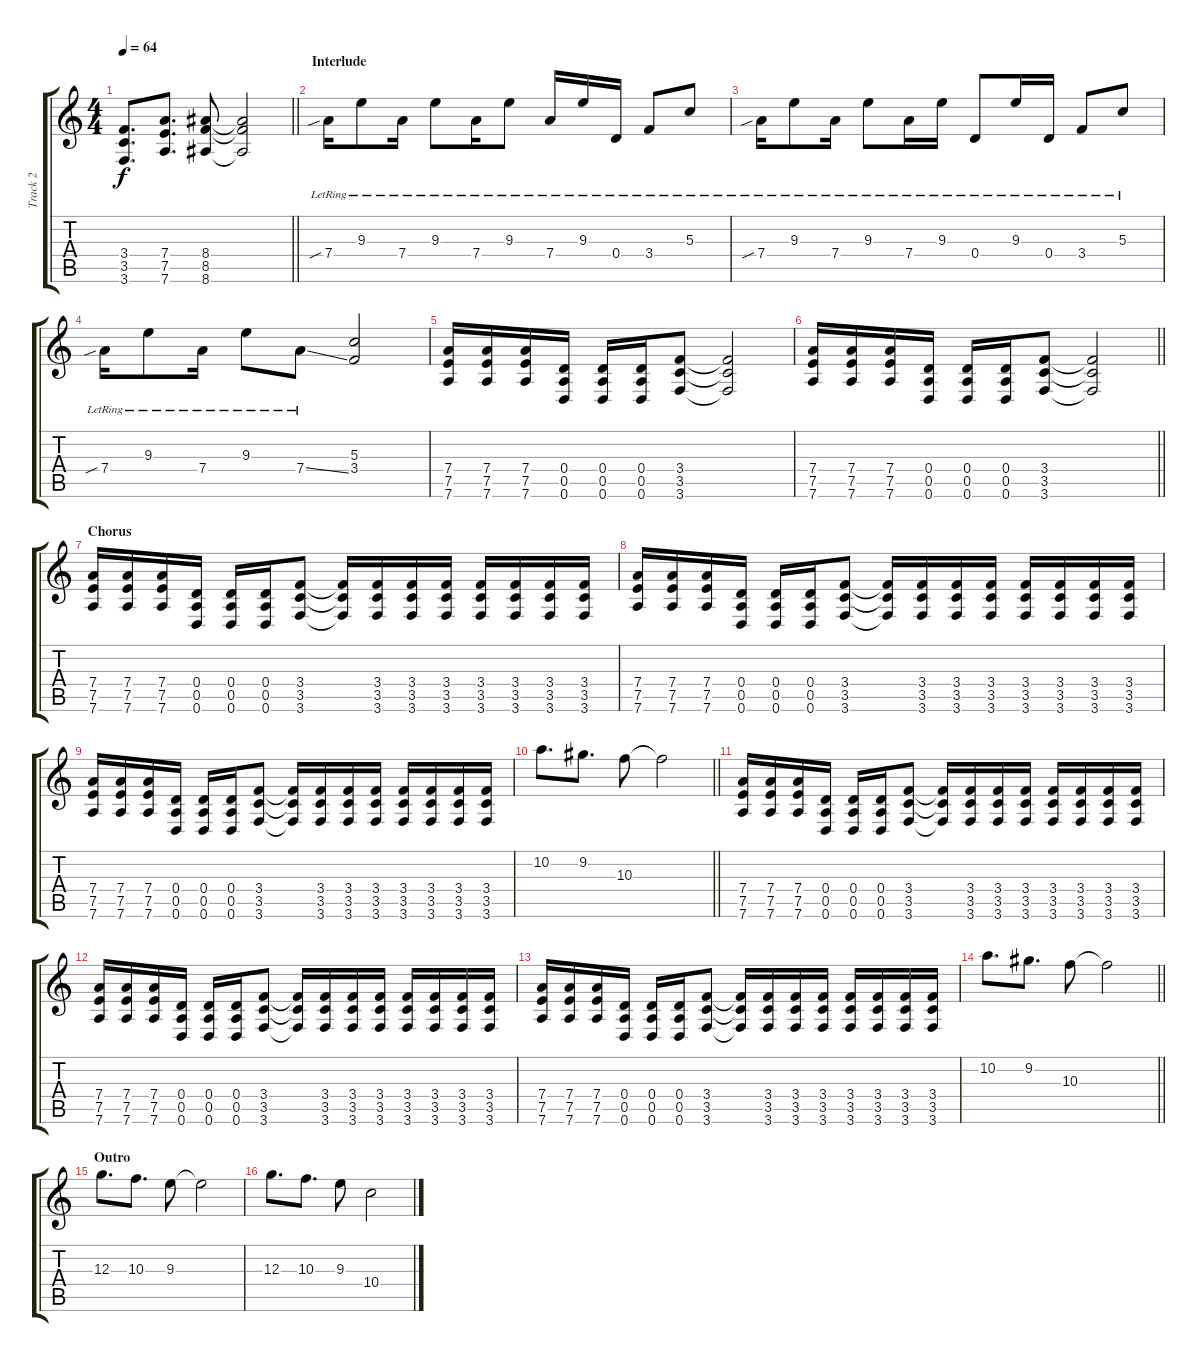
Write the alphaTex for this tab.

\track ("Track 2" "Track 2") {instrument electricguitarclean}
\staff {score tabs}
\tuning (E4 B3 G3 D3 A2 D2) {hide}
\ts (4 4)
\tempo 64
\clef g2
\barLineRight lightlight
\ks c
(3.4 3.5 3.6).8{d dy f} (7.4 7.5 7.6).8{d} (8.4 8.5 8.6).8 (8.4{t} 8.5{t} 8.6{t}).2 |
\section ("" "Interlude")
7.4{sib lr}.16{instrument electricguitarclean} 9.3{lr}.8 7.4{lr}.16 9.3{lr}.8 7.4{lr}.16 9.3{lr}.8 7.4{lr}.16 9.3{lr}.16 0.4{lr}.16 3.4{lr}.8 5.3{lr}.8 |
7.4{sib lr}.16 9.3{lr}.8 7.4{lr}.16 9.3{lr}.8 7.4{lr}.16 9.3{lr}.16 0.4{lr}.8 9.3{lr}.16 0.4{lr}.16 3.4{lr}.8 5.3{lr}.8 |
7.4{sib lr}.16 9.3{lr}.8 7.4{lr}.16 9.3{lr}.8 7.4{ss lr}.8 (5.3 3.4).2 |
(7.4 7.5 7.6).16{instrument distortionguitar} (7.4 7.5 7.6).16 (7.4 7.5 7.6).16 (0.4 0.5 0.6).16 (0.4 0.5 0.6).16 (0.4 0.5 0.6).16 (3.4 3.5 3.6).8 (3.4{t} 3.5{t} 3.6{t}).2 |
\barLineRight lightlight
(7.4 7.5 7.6).16 (7.4 7.5 7.6).16 (7.4 7.5 7.6).16 (0.4 0.5 0.6).16 (0.4 0.5 0.6).16 (0.4 0.5 0.6).16 (3.4 3.5 3.6).8 (3.4{t} 3.5{t} 3.6{t}).2 |
\section ("" "Chorus")
(7.4 7.5 7.6).16{instrument distortionguitar} (7.4 7.5 7.6).16 (7.4 7.5 7.6).16 (0.4 0.5 0.6).16 (0.4 0.5 0.6).16 (0.4 0.5 0.6).16 (3.4 3.5 3.6).8 (3.4{t} 3.5{t} 3.6{t}).16 (3.4 3.5 3.6).16 (3.4 3.5 3.6).16 (3.4 3.5 3.6).16 (3.4 3.5 3.6).16 (3.4 3.5 3.6).16 (3.4 3.5 3.6).16 (3.4 3.5 3.6).16 |
(7.4 7.5 7.6).16 (7.4 7.5 7.6).16 (7.4 7.5 7.6).16 (0.4 0.5 0.6).16 (0.4 0.5 0.6).16 (0.4 0.5 0.6).16 (3.4 3.5 3.6).8 (3.4{t} 3.5{t} 3.6{t}).16 (3.4 3.5 3.6).16 (3.4 3.5 3.6).16 (3.4 3.5 3.6).16 (3.4 3.5 3.6).16 (3.4 3.5 3.6).16 (3.4 3.5 3.6).16 (3.4 3.5 3.6).16 |
(7.4 7.5 7.6).16 (7.4 7.5 7.6).16 (7.4 7.5 7.6).16 (0.4 0.5 0.6).16 (0.4 0.5 0.6).16 (0.4 0.5 0.6).16 (3.4 3.5 3.6).8 (3.4{t} 3.5{t} 3.6{t}).16 (3.4 3.5 3.6).16 (3.4 3.5 3.6).16 (3.4 3.5 3.6).16 (3.4 3.5 3.6).16 (3.4 3.5 3.6).16 (3.4 3.5 3.6).16 (3.4 3.5 3.6).16 |
\barLineRight lightlight
10.2.8{d} 9.2.8{d} 10.3.8 10.3{t}.2 |
(7.4 7.5 7.6).16 (7.4 7.5 7.6).16 (7.4 7.5 7.6).16 (0.4 0.5 0.6).16 (0.4 0.5 0.6).16 (0.4 0.5 0.6).16 (3.4 3.5 3.6).8 (3.4{t} 3.5{t} 3.6{t}).16 (3.4 3.5 3.6).16 (3.4 3.5 3.6).16 (3.4 3.5 3.6).16 (3.4 3.5 3.6).16 (3.4 3.5 3.6).16 (3.4 3.5 3.6).16 (3.4 3.5 3.6).16 |
(7.4 7.5 7.6).16 (7.4 7.5 7.6).16 (7.4 7.5 7.6).16 (0.4 0.5 0.6).16 (0.4 0.5 0.6).16 (0.4 0.5 0.6).16 (3.4 3.5 3.6).8 (3.4{t} 3.5{t} 3.6{t}).16 (3.4 3.5 3.6).16 (3.4 3.5 3.6).16 (3.4 3.5 3.6).16 (3.4 3.5 3.6).16 (3.4 3.5 3.6).16 (3.4 3.5 3.6).16 (3.4 3.5 3.6).16 |
(7.4 7.5 7.6).16 (7.4 7.5 7.6).16 (7.4 7.5 7.6).16 (0.4 0.5 0.6).16 (0.4 0.5 0.6).16 (0.4 0.5 0.6).16 (3.4 3.5 3.6).8 (3.4{t} 3.5{t} 3.6{t}).16 (3.4 3.5 3.6).16 (3.4 3.5 3.6).16 (3.4 3.5 3.6).16 (3.4 3.5 3.6).16 (3.4 3.5 3.6).16 (3.4 3.5 3.6).16 (3.4 3.5 3.6).16 |
\barLineRight lightlight
10.2.8{d} 9.2.8{d} 10.3.8 10.3{t}.2 |
\section ("" "Outro")
12.3.8{d} 10.3.8{d} 9.3.8 9.3{t}.2 |
12.3.8{d} 10.3.8{d} 9.3.8 10.4.2
